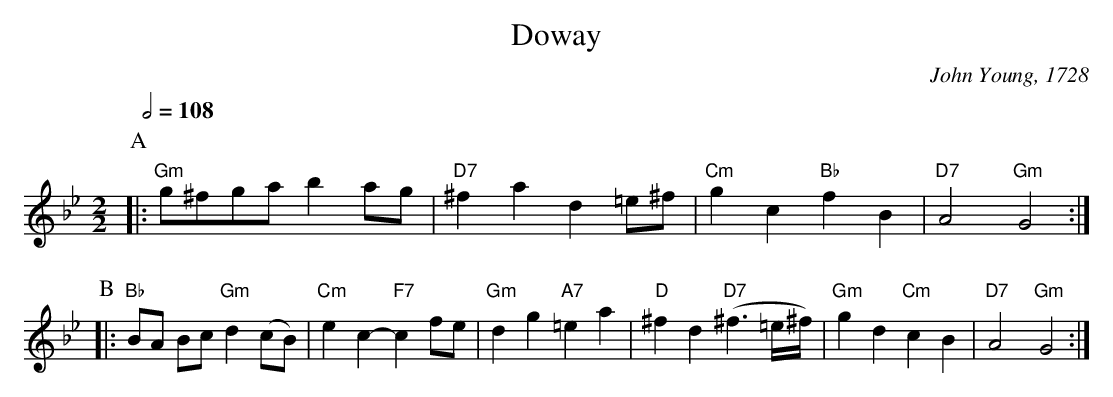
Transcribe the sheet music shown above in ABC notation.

X:1
T:Doway
C:John Young, 1728
M:2/2
L:1/4
Q:1/2=108
K:Gm
P:A
|: "Gm"g/^f/g/a/ ba/g/ | "D7"^fa d=e/^f/ | "Cm"gc "Bb"fB | "D7"A2 "Gm"G2 :|
P:B
|: "Bb"B/A/ B/c/ "Gm"d(c/B/) | "Cm"ec- "F7"cf/e/ | "Gm"dg "A7"=ea | "D"^fd "D7"(^f3/=e/4^f/4) | "Gm"gd "Cm"cB | "D7"A2 "Gm"G2 :|
